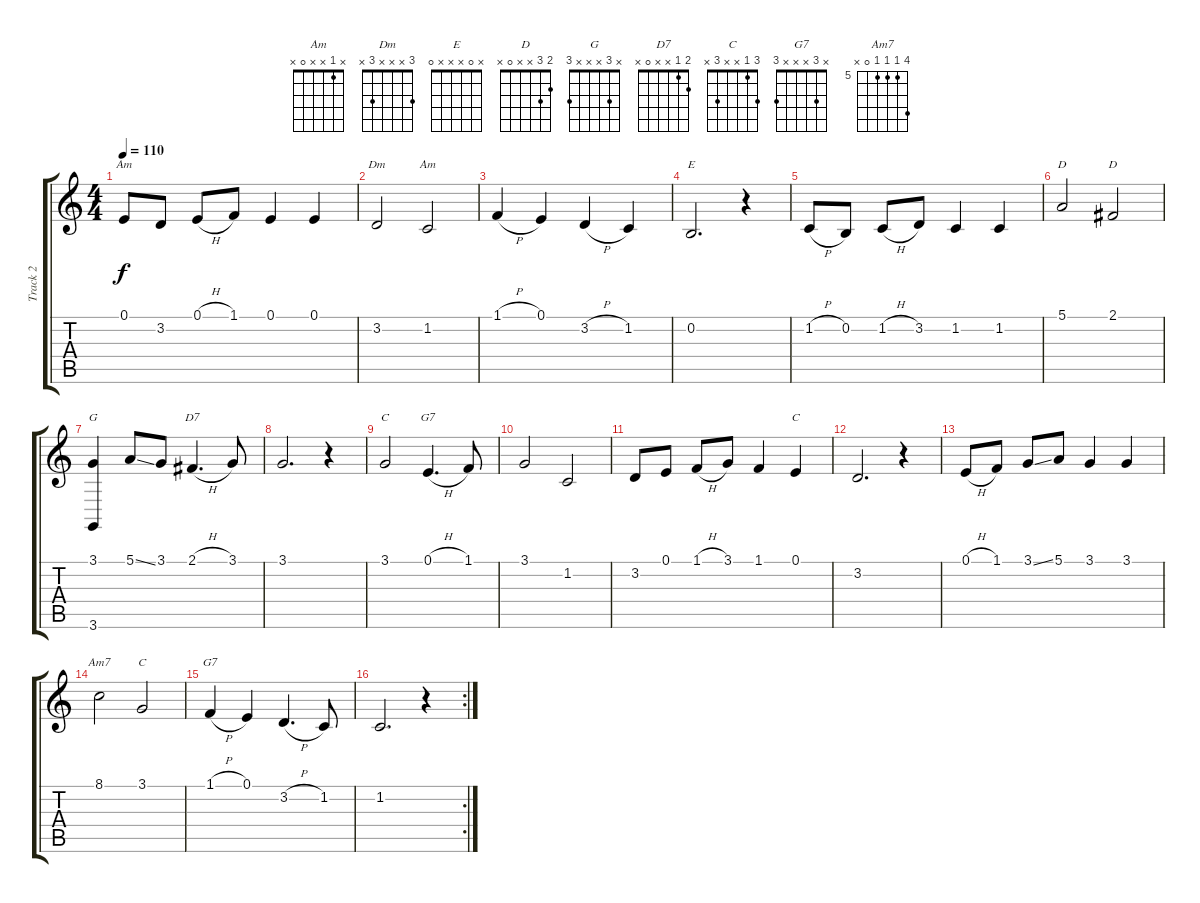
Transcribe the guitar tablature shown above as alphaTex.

\track ("Track 2" "Track 2") {instrument altosax}
\staff {score tabs}
\tuning (E4 B3 G3 D3 A2 E2) {hide}
\chord ("Am" 3 x x x 3 x)
\chord ("Dm" 3 x x x 3 x)
\chord ("Am" x 1 x x 0 x)
\chord ("E" x 0 x x x 0)
\chord ("D" 5 7 x x 0 x) {firstfret 5}
\chord ("D" 2 3 x x 0 x)
\chord ("G" x 3 x x x 3)
\chord ("D7" 2 1 x x 0 x)
\chord ("C" 3 x x x 3 x)
\chord ("G7" 0 x x x x 3)
\chord ("C" 0 x x 2 x x)
\chord ("Am7" 8 5 5 5 0 x) {firstfret 5}
\chord ("C" 3 1 x x 3 x)
\chord ("G7" x 3 x x x 3)
\ts (4 4)
\tempo 110
\clef g2
\ks c
0.1.8{ch "Am" dy f} 3.2.8 0.1{h}.8 1.1.8 0.1.4 0.1.4 |
3.2.2{ch "Dm"} 1.2.2{ch "Am"} |
1.1{h}.4 0.1.4 3.2{h}.4 1.2.4 |
0.2.2{d ch "E"} r.4 |
1.2{h}.8 0.2.8 1.2{h}.8 3.2.8 1.2.4 1.2.4 |
5.1.2{ch "D"} 2.1.2{ch "D"} |
(3.1 3.6).4{ch "G"} 5.1{ss}.8 3.1.8 2.1{h}.4{d ch "D7"} 3.1.8 |
3.1.2{d} r.4 |
3.1.2{ch "C"} 0.1{h}.4{d ch "G7"} 1.1.8 |
3.1.2 1.2.2 |
3.2.8 0.1.8 1.1{h}.8 3.1.8 1.1.4 0.1.4{ch "C"} |
3.2.2{d} r.4 |
0.1{h}.8 1.1.8 3.1{ss}.8 5.1.8 3.1.4 3.1.4 |
8.1.2{ch "Am7"} 3.1.2{ch "C"} |
1.1{h}.4{ch "G7"} 0.1.4 3.2{h}.4{d} 1.2.8 |
\rc 2
1.2.2{d} r.4
